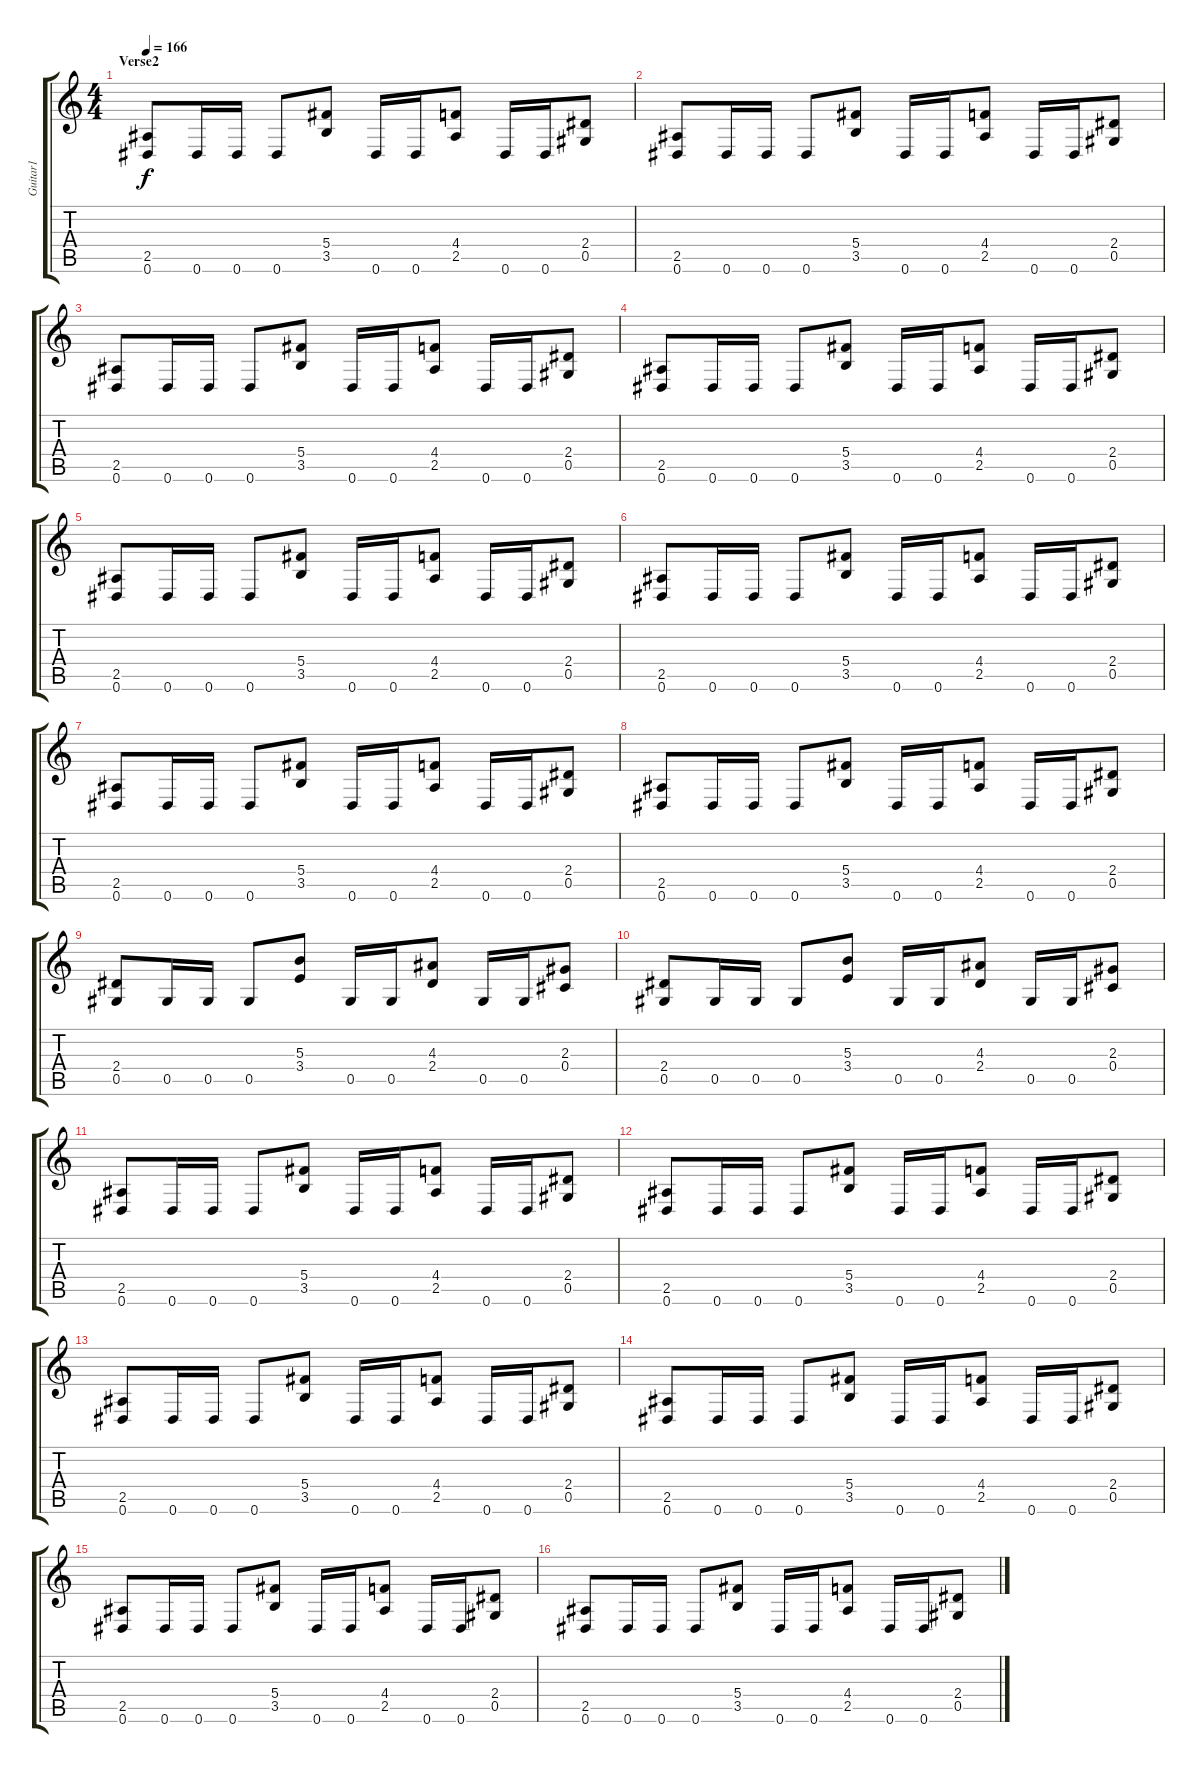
\track ("Guitar1" "Guitar1") {instrument distortionguitar}
\staff {score tabs}
\tuning (Eb4 Bb3 Gb3 Db3 Ab2 Eb2) {hide}
\ts (4 4)
\section ("" "Verse2")
\tempo 166
\clef g2
\ks c
(2.5 0.6).8{dy f volume 13 instrument distortionguitar} 0.6.16 0.6.16 0.6.8 (5.4 3.5).8 0.6.16 0.6.16 (4.4 2.5).8 0.6.16 0.6.16 (2.4 0.5).8 |
(2.5 0.6).8 0.6.16 0.6.16 0.6.8 (5.4 3.5).8 0.6.16 0.6.16 (4.4 2.5).8 0.6.16 0.6.16 (2.4 0.5).8 |
(2.5 0.6).8 0.6.16 0.6.16 0.6.8 (5.4 3.5).8 0.6.16 0.6.16 (4.4 2.5).8 0.6.16 0.6.16 (2.4 0.5).8 |
(2.5 0.6).8 0.6.16 0.6.16 0.6.8 (5.4 3.5).8 0.6.16 0.6.16 (4.4 2.5).8 0.6.16 0.6.16 (2.4 0.5).8 |
(2.5 0.6).8 0.6.16 0.6.16 0.6.8 (5.4 3.5).8 0.6.16 0.6.16 (4.4 2.5).8 0.6.16 0.6.16 (2.4 0.5).8 |
(2.5 0.6).8 0.6.16 0.6.16 0.6.8 (5.4 3.5).8 0.6.16 0.6.16 (4.4 2.5).8 0.6.16 0.6.16 (2.4 0.5).8 |
(2.5 0.6).8 0.6.16 0.6.16 0.6.8 (5.4 3.5).8 0.6.16 0.6.16 (4.4 2.5).8 0.6.16 0.6.16 (2.4 0.5).8 |
(2.5 0.6).8 0.6.16 0.6.16 0.6.8 (5.4 3.5).8 0.6.16 0.6.16 (4.4 2.5).8 0.6.16 0.6.16 (2.4 0.5).8 |
(2.4 0.5).8 0.5.16 0.5.16 0.5.8 (5.3 3.4).8 0.5.16 0.5.16 (4.3 2.4).8 0.5.16 0.5.16 (2.3 0.4).8 |
(2.4 0.5).8 0.5.16 0.5.16 0.5.8 (5.3 3.4).8 0.5.16 0.5.16 (4.3 2.4).8 0.5.16 0.5.16 (2.3 0.4).8 |
(2.5 0.6).8 0.6.16 0.6.16 0.6.8 (5.4 3.5).8 0.6.16 0.6.16 (4.4 2.5).8 0.6.16 0.6.16 (2.4 0.5).8 |
(2.5 0.6).8 0.6.16 0.6.16 0.6.8 (5.4 3.5).8 0.6.16 0.6.16 (4.4 2.5).8 0.6.16 0.6.16 (2.4 0.5).8 |
(2.5 0.6).8 0.6.16 0.6.16 0.6.8 (5.4 3.5).8 0.6.16 0.6.16 (4.4 2.5).8 0.6.16 0.6.16 (2.4 0.5).8 |
(2.5 0.6).8 0.6.16 0.6.16 0.6.8 (5.4 3.5).8 0.6.16 0.6.16 (4.4 2.5).8 0.6.16 0.6.16 (2.4 0.5).8 |
(2.5 0.6).8 0.6.16 0.6.16 0.6.8 (5.4 3.5).8 0.6.16 0.6.16 (4.4 2.5).8 0.6.16 0.6.16 (2.4 0.5).8 |
(2.5 0.6).8 0.6.16 0.6.16 0.6.8 (5.4 3.5).8 0.6.16 0.6.16 (4.4 2.5).8 0.6.16 0.6.16 (2.4 0.5).8
